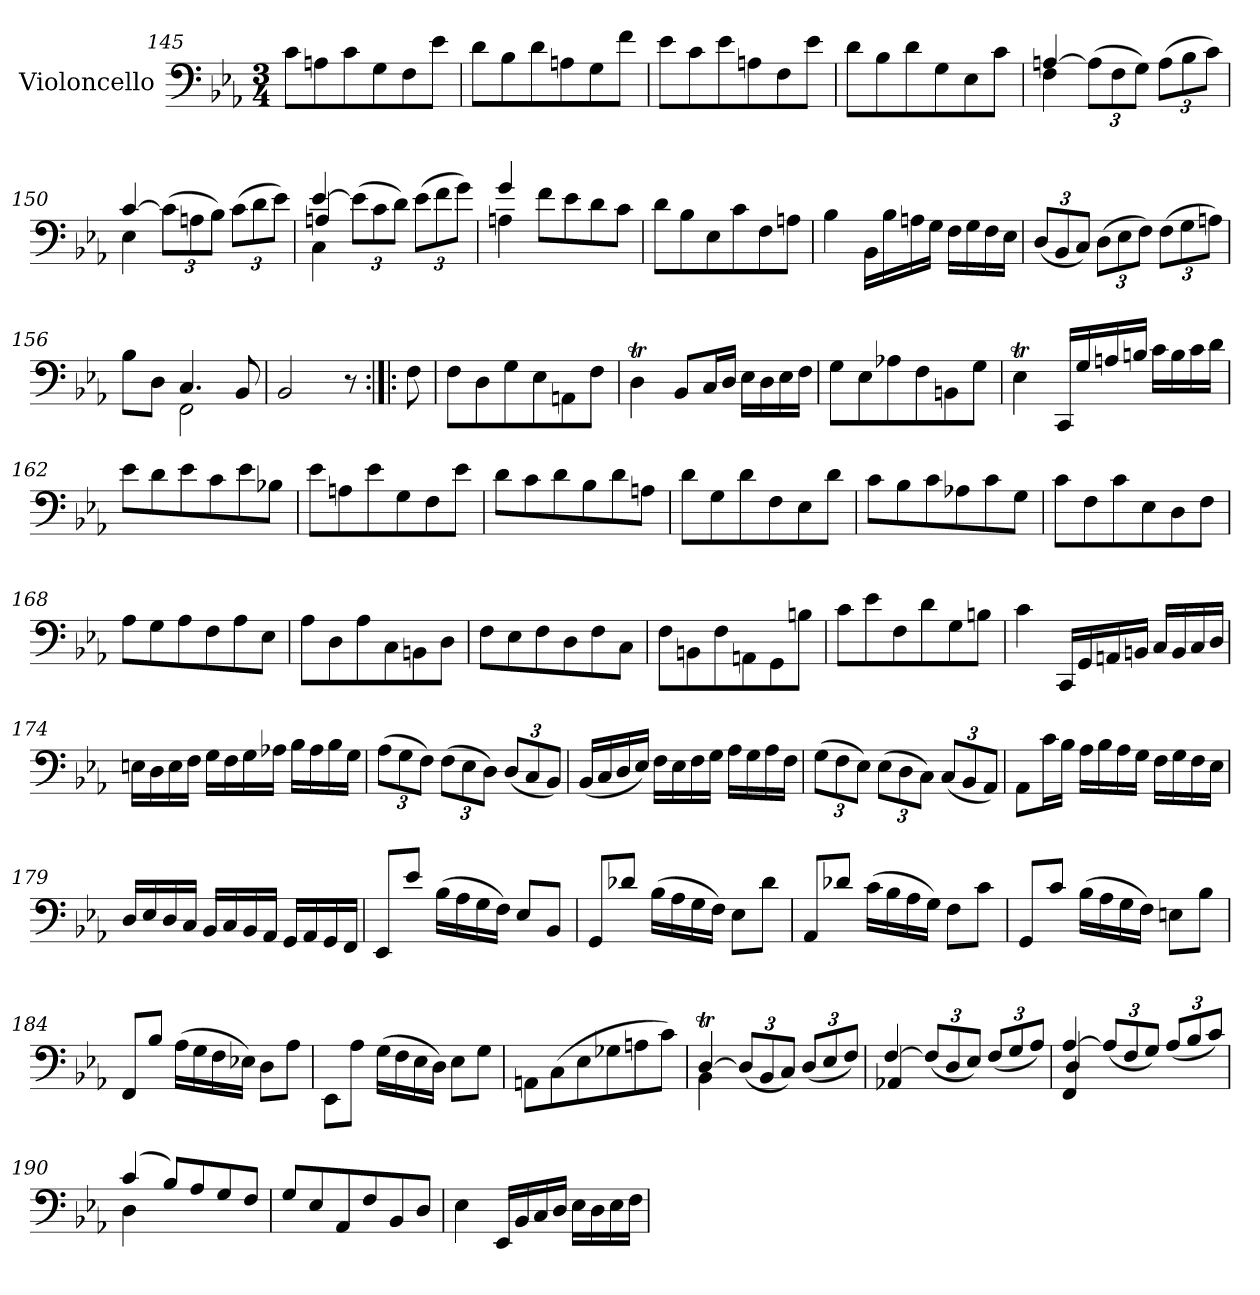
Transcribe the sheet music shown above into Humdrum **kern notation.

**kern
*part1
*staff1
*I"Violoncello
*I'Vc.
*clefF4
*k[b-e-a-]
*M3/4
=145
8c\L
8An\
8c\
8G\
8F\
8e-\J
!!LO:LB:g=z
=146
8d\L
8B-\
8d\
8An\
8G\
8f\J
=147
8e-\L
8c\
8e-\
8An\
8F\
8e-\J
=148
8d\L
8B-\
8d\
8G\
8E-\
8c\J
=149
*^
[4An/	4F\
*Xbrackettup	*
(>12A\L]	2ryy
12F\	.
12G\J)	.
(>12A\L	.
12B-\	.
12c\J)	.
=150	=150
[4c/	4E-\
(>12c\L]	2ryy
12An\	.
12B-\J)	.
(>12c\L	.
12d\	.
12e-\J)	.
!!LO:LB:g=z	!!
=151	=151
*	*^
[4e-/	4C\	4An/
(>12e-\L]	2ryy	2ryy
12c\	.	.
12d\J)	.	.
(>12e-\L	.	.
12f\	.	.
12g\J)	.	.
*	*v	*v
=152	=152
4g/	4An\
8f\L	2ryy
8e-\	.
8d\	.
8c\J	.
*v	*v
=153
8d\L
8B-\
8E-\
8c\
8F\
8An\J
=154
4B-\
16BB-\LL
16B-\
16An\
16G\JJ
16F\LL
16G\
16F\
16E-\JJ
=155
(<12D/L
12BB-/
12C/J)
(>12D\L
12E-\
12F\J)
(>12F\L
12G\
12An\J)
!!LO:LB:g=z
=156
*^
8B-\L	4ryy
8D\J	.
4.C/	2FF\
8BB-/	.
*v	*v
=157
2BB-/
8r
=157X4:|!|:
8F\
=158
8F\L
8D\
8G\
8E-\
8AAn\
8F\J
=159
4Dt\
8BB-/L
16C/L
16D/JJ
16E-\LL
16D\
16E-\
16F\JJ
=160
8G\L
8E-\
8A-X\
8F\
8BBn\
8G\J
!!LO:LB:g=z
=161
4E-T\
16CC/LL
16G/
16An/
16Bn/JJ
16c\LL
16B\
16c\
16d\JJ
=162
8e-\L
8d\
8e-\
8c\
8e-\
8B-X\J
=163
8e-\L
8An\
8e-\
8G\
8F\
8e-\J
=164
8d\L
8c\
8d\
8B-\
8d\
8An\J
=165
8d\L
8G\
8d\
8F\
8E-\
8d\J
!!LO:LB:g=z
=166
8c\L
8B-\
8c\
8A-X\
8c\
8G\J
=167
8c\L
8F\
8c\
8E-\
8D\
8F\J
=168
8A-\L
8G\
8A-\
8F\
8A-\
8E-\J
=169
8A-\L
8D\
8A-\
8C\
8BBn\
8D\J
=170
8F\L
8E-\
8F\
8D\
8F\
8C\J
=171
8F\L
8BBn\
8F\
8AAn\
8GG\
8Bn\J
!!LO:LB:g=z
=172
8c\L
8e-\
8F\
8d\
8G\
8Bn\J
=173
4c\
16CC/LL
16GG/
16AAn/
16BBn/JJ
16C/LL
16BB/
16C/
16D/JJ
=174
16En\LL
16D\
16E\
16F\JJ
16G\LL
16F\
16G\
16A-X\JJ
16B-\LL
16A-\
16B-\
16G\JJ
=175
(>12A-\L
12G\
12F\J)
(>12F\L
12E-\
12D\J)
(<12D/L
12C/
12BB-/J)
!!LO:PB:g=z
=176
(<16BB-/LL
16C/
16D/
16E-/JJ)
16F\LL
16E-\
16F\
16G\JJ
16A-\LL
16G\
16A-\
16F\JJ
=177
(>12G\L
12F\
12E-\J)
(>12E-\L
12D\
12C\J)
(<12C/L
12BB-/
12AA-/J)
=178
8AA-\L
16c\L
16B-\JJ
16A-\LL
16B-\
16A-\
16G\JJ
16F\LL
16G\
16F\
16E-\JJ
=179
16D/LL
16E-/
16D/
16C/JJ
16BB-/LL
16C/
16BB-/
16AA-/JJ
16GG/LL
16AA-/
16GG/
16FF/JJ
!!LO:LB:g=z
=180
8EE-/L
8e-/J
(>16B-\LL
16A-\
16G\
16F\JJ)
8E-/L
8BB-/J
=181
8GG/L
8d-X/J
(>16B-\LL
16A-\
16G\
16F\JJ)
8E-\L
8d-\J
=182
8AA-/L
8d-X/J
(>16c\LL
16B-\
16A-\
16G\JJ)
8F\L
8c\J
=183
8GG/L
8c/J
(>16B-\LL
16A-\
16G\
16F\JJ)
8En\L
8B-\J
!!LO:LB:g=z
=184
8FF/L
8B-/J
(>16A-\LL
16G\
16F\
16E-X\JJ)
8D\L
8A-\J
=185
8EE-\L
8A-\J
(>16G\LL
16F\
16E-\
16D\JJ)
8E-\L
8G\J
=186
8AAn\L
(>8C\
8E-\
8G-X\
8An\
8c\J)
=187
*^
[4Dt/	4BB-\
(<12D/L]	2ryy
12BB-/	.
12C/J)	.
(<12D/L	.
12E-/	.
12F/J)	.
=188	=188
[4F/	4AA-X/
(<12F/L]	2ryy
12D/	.
12E-/J)	.
(<12F/L	.
12G/	.
12A-/J)	.
!!LO:LB:g=z	!!
=189	=189
*	*^
[4A-/	4FF/	4D/
(<12A-/L]	2ryy	2ryy
12F/	.	.
12G/J)	.	.
(<12A-/L	.	.
12B-/	.	.
12c/J)	.	.
*	*v	*v
=190	=190
(>4c/	4D\
8B-/L)	2ryy
8A-/	.
8G/	.
8F/J	.
*v	*v
=191
8G/L
8E-/
8AA-/
8F/
8BB-/
8D/J
=192
4E-\
16EE-/LL
16BB-/
16C/
16D/JJ
16E-\LL
16D\
16E-\
16F\JJ
=
*-
